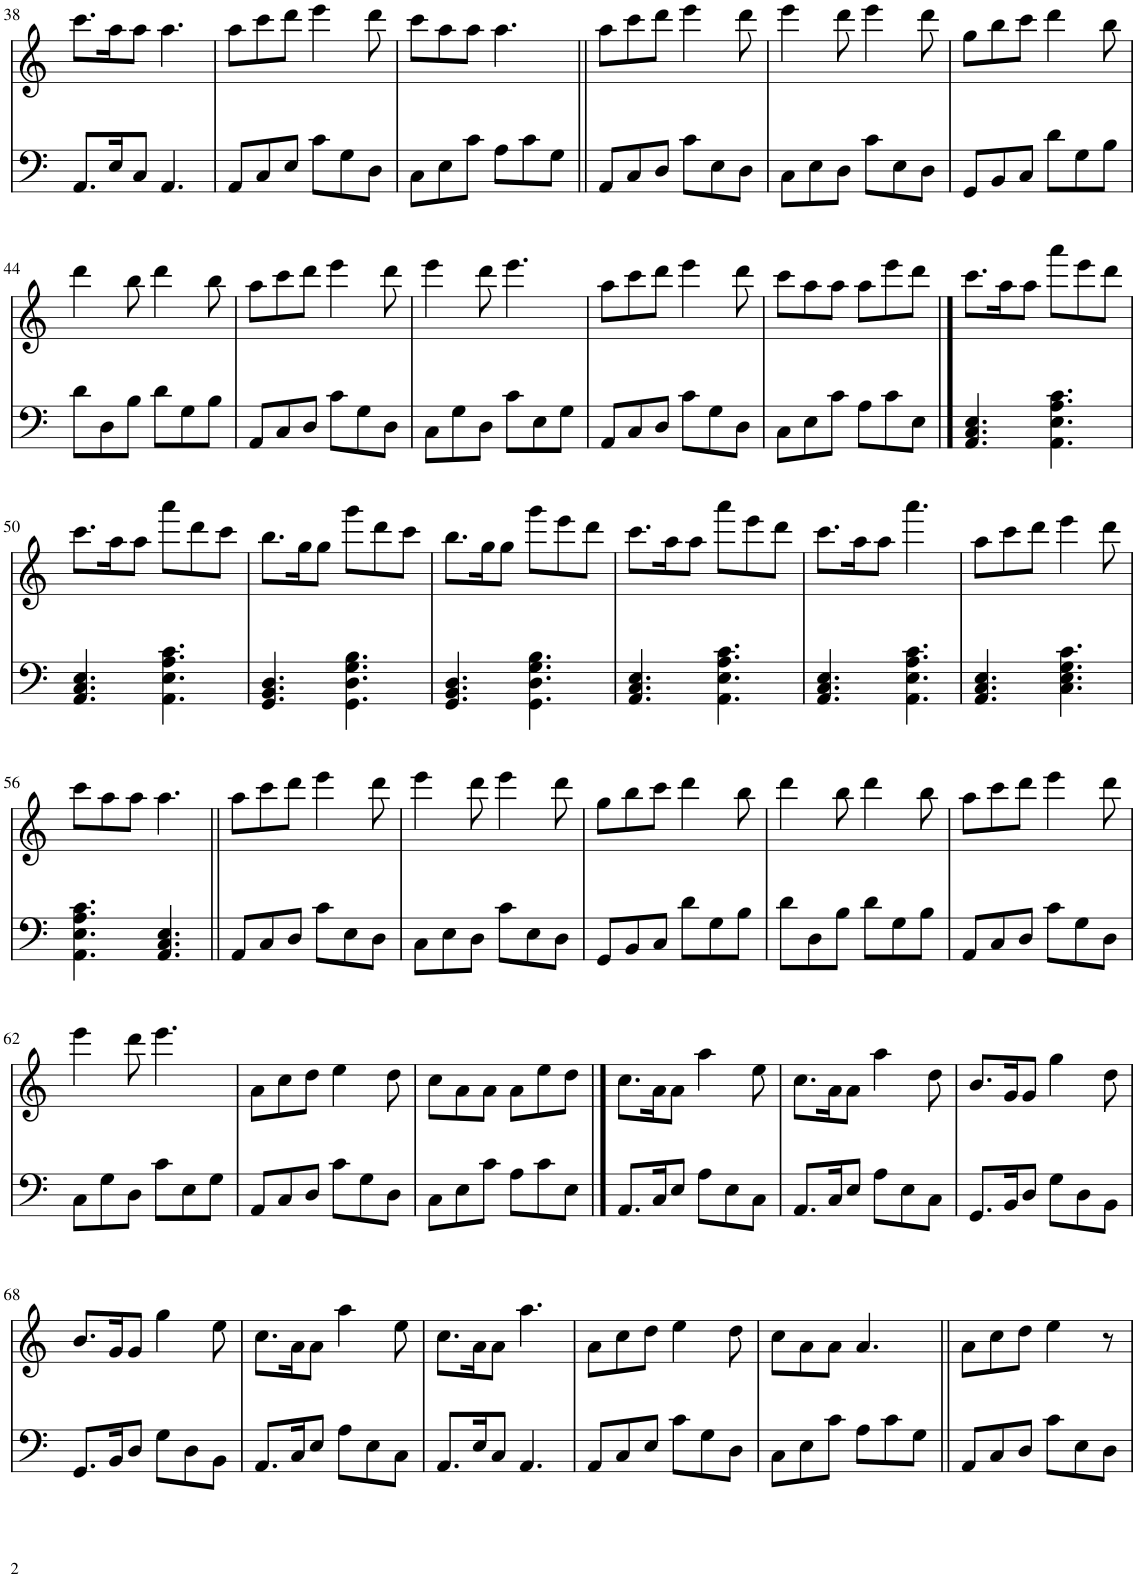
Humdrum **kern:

**kern	**kern
*part1	*part1
*staff2	*staff1
*I"Harpe	*
*I'Hrp.	*
!!LO:PB:g=z
*clefF4	*clefG2
*k[]	*k[]
*M6/8	*M6/8
=38	=38
8.AA/L	8.ccc\L
16E/K	16aa\K
8C/J	8aa\J
4.AA/	4.aa\
=39	=39
8AA/L	8aa\L
8C/	8ccc\
8E/J	8ddd\J
8c\L	4eee\
8G\	.
8D\J	8ddd\
=40	=40
8C\L	8ccc\L
8E\	8aa\
8c\J	8aa\J
8A\L	4.aa\
8c\	.
8G\J	.
=41||	=41||
8AA/L	8aa\L
8C/	8ccc\
8D/J	8ddd\J
8c\L	4eee\
8E\	.
8D\J	8ddd\
=42	=42
8C\L	4eee\
8E\	.
8D\J	8ddd\
8c\L	4eee\
8E\	.
8D\J	8ddd\
=43	=43
8GG/L	8gg\L
8BB/	8bb\
8C/J	8ccc\J
8d\L	4ddd\
8G\	.
8B\J	8bb\
!!LO:LB:g=z
=44	=44
8d\L	4ddd\
8D\	.
8B\J	8bb\
8d\L	4ddd\
8G\	.
8B\J	8bb\
=45	=45
8AA/L	8aa\L
8C/	8ccc\
8D/J	8ddd\J
8c\L	4eee\
8G\	.
8D\J	8ddd\
=46	=46
8C\L	4eee\
8G\	.
8D\J	8ddd\
8c\L	4.eee\
8E\	.
8G\J	.
=47	=47
8AA/L	8aa\L
8C/	8ccc\
8D/J	8ddd\J
8c\L	4eee\
8G\	.
8D\J	8ddd\
=48	=48
8C\L	8ccc\L
8E\	8aa\
8c\J	8aa\J
8A\L	8aa\L
8c\	8eee\
8E\J	8ddd\J
==49	==49
4.AA/ 4.C/ 4.E/	8.ccc\L
.	16aa\K
.	8aa\J
4.AA\ 4.E\ 4.A\ 4.c\	8aaa\L
.	8eee\
.	8ddd\J
!!LO:LB:g=z
=50	=50
4.AA/ 4.C/ 4.E/	8.ccc\L
.	16aa\K
.	8aa\J
4.AA\ 4.E\ 4.A\ 4.c\	8aaa\L
.	8ddd\
.	8ccc\J
=51	=51
4.GG/ 4.BB/ 4.D/	8.bb\L
.	16gg\K
.	8gg\J
4.GG\ 4.D\ 4.G\ 4.B\	8ggg\L
.	8ddd\
.	8ccc\J
=52	=52
4.GG/ 4.BB/ 4.D/	8.bb\L
.	16gg\K
.	8gg\J
4.GG\ 4.D\ 4.G\ 4.B\	8ggg\L
.	8eee\
.	8ddd\J
=53	=53
4.AA/ 4.C/ 4.E/	8.ccc\L
.	16aa\K
.	8aa\J
4.AA\ 4.E\ 4.A\ 4.c\	8aaa\L
.	8eee\
.	8ddd\J
=54	=54
4.AA/ 4.C/ 4.E/	8.ccc\L
.	16aa\K
.	8aa\J
4.AA\ 4.E\ 4.A\ 4.c\	4.aaa\
=55	=55
4.AA/ 4.C/ 4.E/	8aa\L
.	8ccc\
.	8ddd\J
4.C\ 4.E\ 4.G\ 4.c\	4eee\
.	8ddd\
!!LO:LB:g=z
=56	=56
4.AA\ 4.E\ 4.A\ 4.c\	8ccc\L
.	8aa\
.	8aa\J
4.AA/ 4.C/ 4.E/	4.aa\
=57||	=57||
8AA/L	8aa\L
8C/	8ccc\
8D/J	8ddd\J
8c\L	4eee\
8E\	.
8D\J	8ddd\
=58	=58
8C\L	4eee\
8E\	.
8D\J	8ddd\
8c\L	4eee\
8E\	.
8D\J	8ddd\
=59	=59
8GG/L	8gg\L
8BB/	8bb\
8C/J	8ccc\J
8d\L	4ddd\
8G\	.
8B\J	8bb\
=60	=60
8d\L	4ddd\
8D\	.
8B\J	8bb\
8d\L	4ddd\
8G\	.
8B\J	8bb\
=61	=61
8AA/L	8aa\L
8C/	8ccc\
8D/J	8ddd\J
8c\L	4eee\
8G\	.
8D\J	8ddd\
!!LO:LB:g=z
=62	=62
8C\L	4eee\
8G\	.
8D\J	8ddd\
8c\L	4.eee\
8E\	.
8G\J	.
=63	=63
8AA/L	8a\L
8C/	8cc\
8D/J	8dd\J
8c\L	4ee\
8G\	.
8D\J	8dd\
=64	=64
8C\L	8cc\L
8E\	8a\
8c\J	8a\J
8A\L	8a\L
8c\	8ee\
8E\J	8dd\J
==65	==65
8.AA/L	8.cc\L
16C/K	16a\K
8E/J	8a\J
8A\L	4aa\
8E\	.
8C\J	8ee\
=66	=66
8.AA/L	8.cc\L
16C/K	16a\K
8E/J	8a\J
8A\L	4aa\
8E\	.
8C\J	8dd\
=67	=67
8.GG/L	8.b/L
16BB/K	16g/K
8D/J	8g/J
8G\L	4gg\
8D\	.
8BB\J	8dd\
!!LO:LB:g=z
=68	=68
8.GG/L	8.b/L
16BB/K	16g/K
8D/J	8g/J
8G\L	4gg\
8D\	.
8BB\J	8ee\
=69	=69
8.AA/L	8.cc\L
16C/K	16a\K
8E/J	8a\J
8A\L	4aa\
8E\	.
8C\J	8ee\
=70	=70
8.AA/L	8.cc\L
16E/K	16a\K
8C/J	8a\J
4.AA/	4.aa\
=71	=71
8AA/L	8a\L
8C/	8cc\
8E/J	8dd\J
8c\L	4ee\
8G\	.
8D\J	8dd\
=72	=72
8C\L	8cc\L
8E\	8a\
8c\J	8a\J
8A\L	4.a/
8c\	.
8G\J	.
=73||	=73||
8AA/L	8a\L
8C/	8cc\
8D/J	8dd\J
8c\L	4ee\
8E\	.
8D\J	8r
=	=
*-	*-
